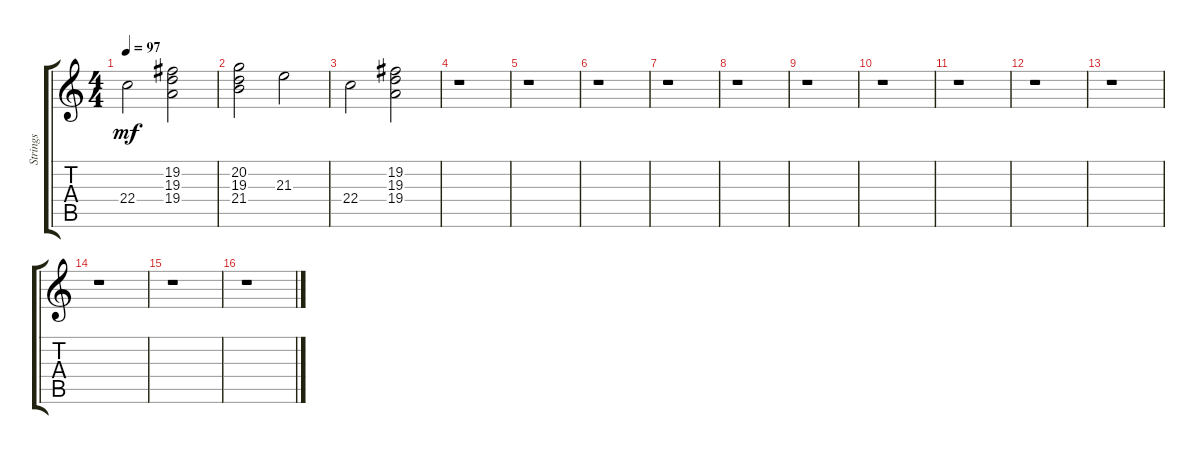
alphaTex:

\track ("Strings" "Strings") {instrument stringensemble2}
\staff {score tabs}
\tuning (E4 B3 G3 D3 A2 E2) {hide}
\ts (4 4)
\tempo 97
\clef g2
\ks c
22.4.2{dy mf} (19.2 19.3 19.4).2 |
(20.2 19.3 21.4).2 21.3.2 |
22.4.2 (19.2 19.3 19.4).2 |
r.1 |
r.1 |
r.1 |
r.1 |
r.1 |
r.1 |
r.1 |
r.1 |
r.1 |
r.1 |
r.1 |
r.1 |
r.1
